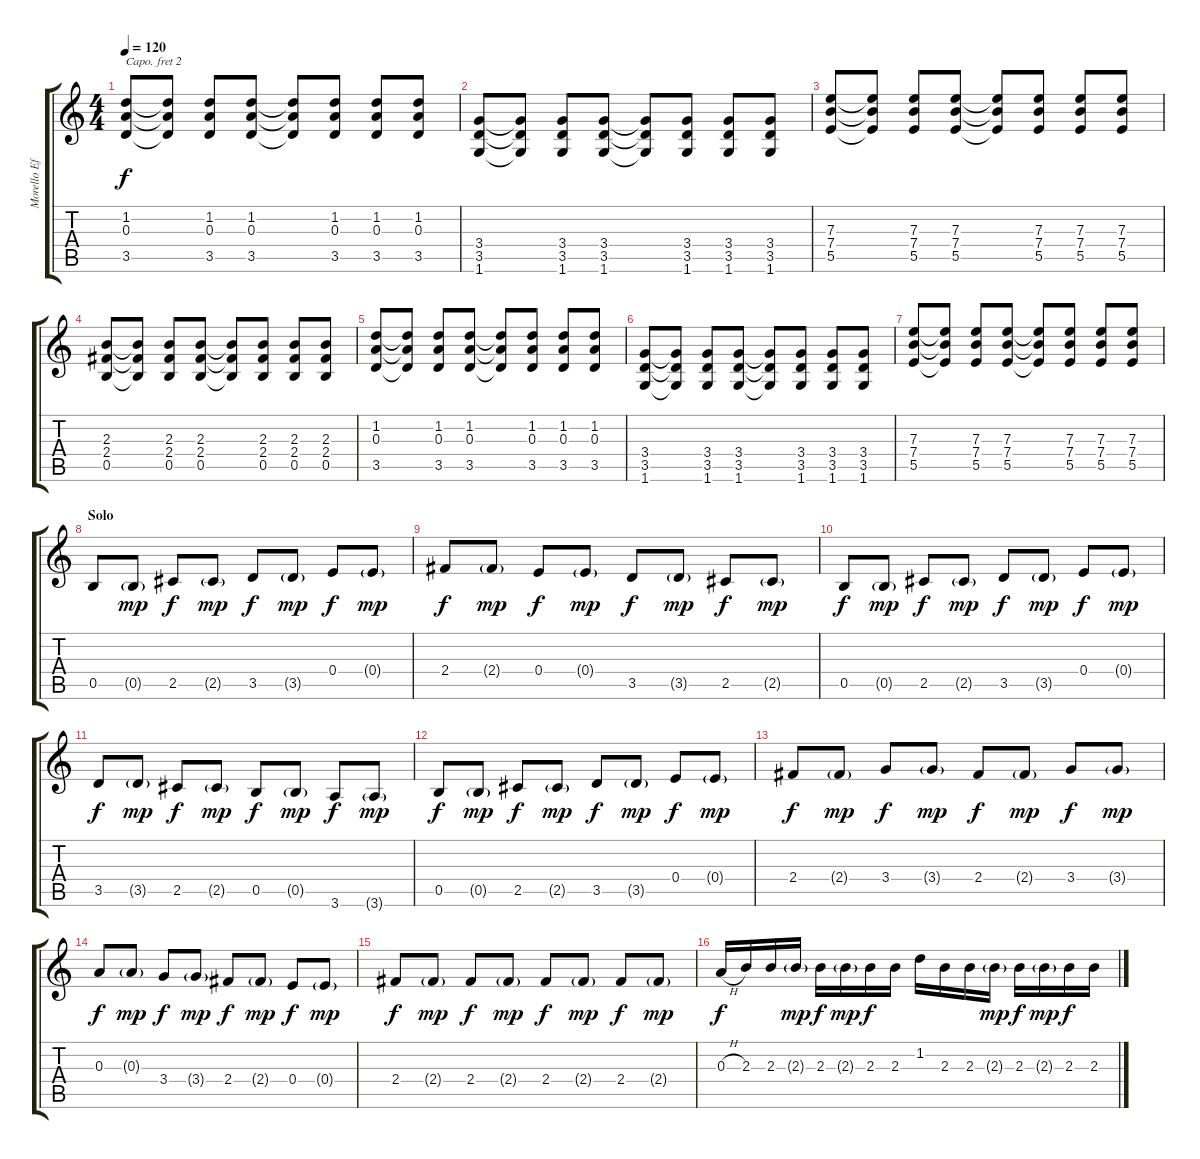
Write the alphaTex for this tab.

\track ("Morello Effects" "Morello Ef") {instrument electricguitarclean}
\staff {score tabs}
\capo 2
\tuning (E4 B3 G3 D3 A2 E2) {hide}
\ts (4 4)
\tempo 120
\clef g2
\ks c
(1.2 0.3 3.5).8{dy f} (1.2{t} 0.3{t} 3.5{t}).8 (1.2 0.3 3.5).8 (1.2 0.3 3.5).8 (1.2{t} 0.3{t} 3.5{t}).8 (1.2 0.3 3.5).8 (1.2 0.3 3.5).8 (1.2 0.3 3.5).8 |
(3.4 3.5 1.6).8 (3.4{t} 3.5{t} 1.6{t}).8 (3.4 3.5 1.6).8 (3.4 3.5 1.6).8 (3.4{t} 3.5{t} 1.6{t}).8 (3.4 3.5 1.6).8 (3.4 3.5 1.6).8 (3.4 3.5 1.6).8 |
(7.3 7.4 5.5).8 (7.3{t} 7.4{t} 5.5{t}).8 (7.3 7.4 5.5).8 (7.3 7.4 5.5).8 (7.3{t} 7.4{t} 5.5{t}).8 (7.3 7.4 5.5).8 (7.3 7.4 5.5).8 (7.3 7.4 5.5).8 |
(2.3 2.4 0.5).8 (2.3{t} 2.4{t} 0.5{t}).8 (2.3 2.4 0.5).8 (2.3 2.4 0.5).8 (2.3{t} 2.4{t} 0.5{t}).8 (2.3 2.4 0.5).8 (2.3 2.4 0.5).8 (2.3 2.4 0.5).8 |
(1.2 0.3 3.5).8 (1.2{t} 0.3{t} 3.5{t}).8 (1.2 0.3 3.5).8 (1.2 0.3 3.5).8 (1.2{t} 0.3{t} 3.5{t}).8 (1.2 0.3 3.5).8 (1.2 0.3 3.5).8 (1.2 0.3 3.5).8 |
(3.4 3.5 1.6).8 (3.4{t} 3.5{t} 1.6{t}).8 (3.4 3.5 1.6).8 (3.4 3.5 1.6).8 (3.4{t} 3.5{t} 1.6{t}).8 (3.4 3.5 1.6).8 (3.4 3.5 1.6).8 (3.4 3.5 1.6).8 |
(7.3 7.4 5.5).8 (7.3{t} 7.4{t} 5.5{t}).8 (7.3 7.4 5.5).8 (7.3 7.4 5.5).8 (7.3{t} 7.4{t} 5.5{t}).8 (7.3 7.4 5.5).8 (7.3 7.4 5.5).8 (7.3 7.4 5.5).8 |
\section ("" "Solo")
0.5.8{volume 16 instrument distortionguitar} 0.5{g}.8{dy mp} 2.5.8{dy f} 2.5{g}.8{dy mp} 3.5.8{dy f} 3.5{g}.8{dy mp} 0.4.8{dy f} 0.4{g}.8{dy mp} |
2.4.8{dy f} 2.4{g}.8{dy mp} 0.4.8{dy f} 0.4{g}.8{dy mp} 3.5.8{dy f} 3.5{g}.8{dy mp} 2.5.8{dy f} 2.5{g}.8{dy mp} |
0.5.8{dy f} 0.5{g}.8{dy mp} 2.5.8{dy f} 2.5{g}.8{dy mp} 3.5.8{dy f} 3.5{g}.8{dy mp} 0.4.8{dy f} 0.4{g}.8{dy mp} |
3.5.8{dy f} 3.5{g}.8{dy mp} 2.5.8{dy f} 2.5{g}.8{dy mp} 0.5.8{dy f} 0.5{g}.8{dy mp} 3.6.8{dy f} 3.6{g}.8{dy mp} |
0.5.8{dy f} 0.5{g}.8{dy mp} 2.5.8{dy f} 2.5{g}.8{dy mp} 3.5.8{dy f} 3.5{g}.8{dy mp} 0.4.8{dy f} 0.4{g}.8{dy mp} |
2.4.8{dy f} 2.4{g}.8{dy mp} 3.4.8{dy f} 3.4{g}.8{dy mp} 2.4.8{dy f} 2.4{g}.8{dy mp} 3.4.8{dy f} 3.4{g}.8{dy mp} |
0.3.8{dy f} 0.3{g}.8{dy mp} 3.4.8{dy f} 3.4{g}.8{dy mp} 2.4.8{dy f} 2.4{g}.8{dy mp} 0.4.8{dy f} 0.4{g}.8{dy mp} |
2.4.8{dy f} 2.4{g}.8{dy mp} 2.4.8{dy f} 2.4{g}.8{dy mp} 2.4.8{dy f} 2.4{g}.8{dy mp} 2.4.8{dy f} 2.4{g}.8{dy mp} |
0.3{h}.16{dy f volume 16 instrument distortionguitar} 2.3.16 2.3.16 2.3{g}.16{dy mp} 2.3.16{dy f} 2.3{g}.16{dy mp} 2.3.16{dy f} 2.3.16 1.2.16 2.3.16 2.3.16 2.3{g}.16{dy mp} 2.3.16{dy f} 2.3{g}.16{dy mp} 2.3.16{dy f} 2.3.16
